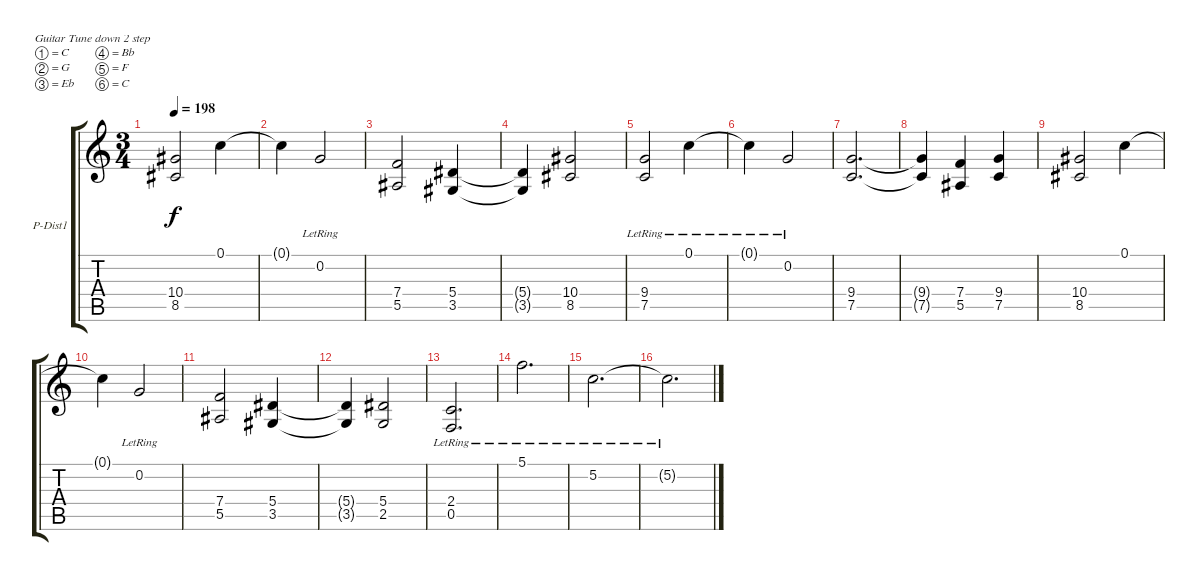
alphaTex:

\defaultSystemsLayout 4
\bracketExtendMode groupsimilarinstruments
\firstSystemTrackNameOrientation horizontal
\otherSystemsTrackNameOrientation horizontal
\track ("Petrucci Dist 1" "P-Dist1") {instrument distortionguitar}
\staff {score tabs}
\tuning (C4 G3 Eb3 Bb2 F2 C2)
\ts (3 4)
\tempo 198
\clef g2
\ks c
(8.5 10.4).2{dy f} 0.1.4 |
0.1{t}.4 0.2{lr}.2 |
(5.5 7.4).2 (5.4 3.5).4 |
(3.5{t} 5.4{t}).4 (10.4 8.5).2 |
(7.5 9.4{lr}).2 0.1{lr}.4 |
0.1{lr t}.4 0.2{lr}.2 |
(7.5 9.4).2{d} |
(9.4{t} 7.5{t}).4 (5.5 7.4).4 (9.4 7.5).4 |
(8.5 10.4).2 0.1.4 |
0.1{t}.4 0.2{lr}.2 |
(5.5 7.4).2 (5.4 3.5).4 |
(3.5{t} 5.4{t}).4 (5.4 2.5).2 |
(0.5 2.4{lr}).2{d} |
5.1{lr}.2{d} |
5.2{lr}.2{d} |
5.2{lr t}.2{d}
